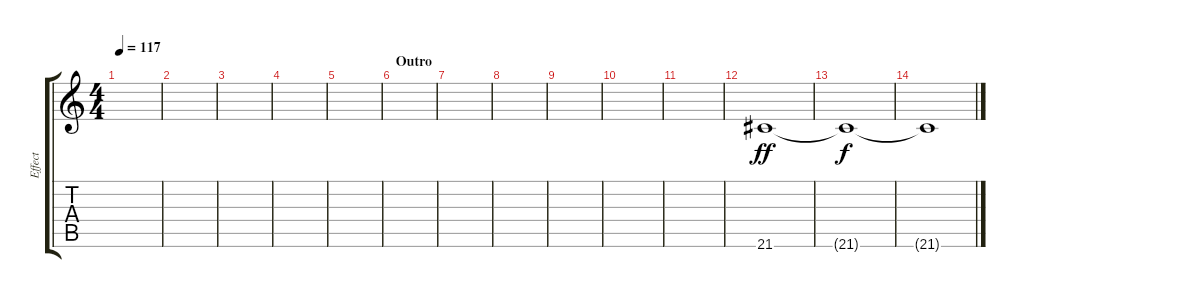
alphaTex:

\track ("Effect" "Effect") {instrument seashore}
\staff {score tabs}
\tuning (E4 B3 G3 D3 A2 E2) {hide}
\ts (4 4)
\tempo 117
\clef g2
\ks c
|
|
|
|
|
\section ("" "Outro")
|
|
|
|
|
|
21.6.1{dy ff} |
21.6{t}.1{dy f} |
21.6{t}.1
